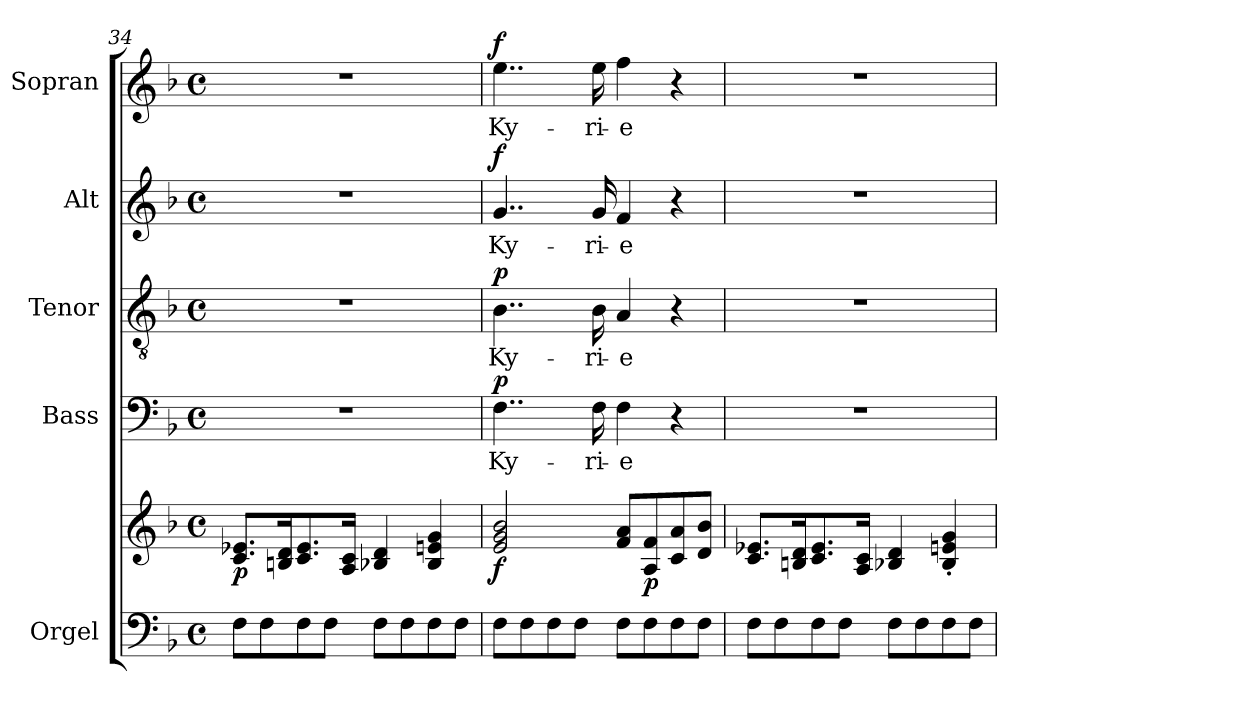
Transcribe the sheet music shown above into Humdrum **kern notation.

**kern	**kern	**dynam	**kern	**text	**dynam	**kern	**text	**dynam	**kern	**text	**dynam	**kern	**text	**dynam
*part5	*part5	*part5	*part4	*part4	*part4	*part3	*part3	*part3	*part2	*part2	*part2	*part1	*part1	*part1
*staff6	*staff5	*staff5/6	*staff4	*staff4	*staff4	*staff3	*staff3	*staff3	*staff2	*staff2	*staff2	*staff1	*staff1	*staff1
*I"Orgel	*	*	*I"Bass	*	*	*I"Tenor	*	*	*I"Alt	*	*	*I"Sopran	*	*
*I'Org.	*	*	*I'B.	*	*	*I'T.	*	*	*I'A.	*	*	*I'S.	*	*
*clefF4	*clefG2	*	*clefF4	*	*	*clefGv2	*	*	*clefG2	*	*	*clefG2	*	*
*k[b-]	*k[b-]	*	*k[b-]	*	*	*k[b-]	*	*	*k[b-]	*	*	*k[b-]	*	*
*F:	*F:	*	*F:	*	*	*F:	*	*	*F:	*	*	*F:	*	*
*M4/4	*M4/4	*	*M4/4	*	*	*M4/4	*	*	*M4/4	*	*	*M4/4	*	*
*met(c)	*met(c)	*	*met(c)	*	*	*met(c)	*	*	*met(c)	*	*	*met(c)	*	*
=34	=34	=34	=34	=34	=34	=34	=34	=34	=34	=34	=34	=34	=34	=34
!	!	!LO:DY:b	!	!	!	!	!	!	!	!	!	!	!	!
8F\L	8.c/ 8.e-X/L	p	1r	.	.	1r	.	.	1r	.	.	1r	.	.
8F\	.	.	.	.	.	.	.	.	.	.	.	.	.	.
.	16Bn/ 16d/k	.	.	.	.	.	.	.	.	.	.	.	.	.
8F\	8.c/ 8.e-/	.	.	.	.	.	.	.	.	.	.	.	.	.
8F\J	.	.	.	.	.	.	.	.	.	.	.	.	.	.
.	16A/ 16c/Jk	.	.	.	.	.	.	.	.	.	.	.	.	.
8F\L	4B-X/ 4d/	.	.	.	.	.	.	.	.	.	.	.	.	.
8F\	.	.	.	.	.	.	.	.	.	.	.	.	.	.
8F\	4B-/ 4en/ 4g/	.	.	.	.	.	.	.	.	.	.	.	.	.
8F\J	.	.	.	.	.	.	.	.	.	.	.	.	.	.
=35	=35	=35	=35	=35	=35	=35	=35	=35	=35	=35	=35	=35	=35	=35
!	!	!LO:DY:b	!	!LO:LY:b	!LO:DY:a	!	!LO:LY:b	!LO:DY:a	!	!LO:LY:b	!LO:DY:a	!	!LO:LY:b	!LO:DY:a
8F\L	2e/ 2g/ 2b-/	f	4..F\	Ky-	p	4..B-\	Ky-	p	4..g/	Ky-	f	4..ee\	Ky-	f
8F\	.	.	.	.	.	.	.	.	.	.	.	.	.	.
8F\	.	.	.	.	.	.	.	.	.	.	.	.	.	.
8F\J	.	.	.	.	.	.	.	.	.	.	.	.	.	.
!	!	!	!	!LO:LY:b	!	!	!LO:LY:b	!	!	!LO:LY:b	!	!	!LO:LY:b	!
.	.	.	16F\	-ri-	.	16B-\	-ri-	.	16g/	-ri-	.	16ee\	-ri-	.
!	!	!	!	!LO:LY:b	!	!	!LO:LY:b	!	!	!LO:LY:b	!	!	!LO:LY:b	!
8F\L	8f/ 8a/L	.	4F\	-e	.	4A/	-e	.	4f/	-e	.	4ff\	-e	.
!	!	!LO:DY:b	!	!	!	!	!	!	!	!	!	!	!	!
8F\	8A/ 8f/	p	.	.	.	.	.	.	.	.	.	.	.	.
8F\	8c/ 8a/	.	4r	.	.	4r	.	.	4r	.	.	4r	.	.
8F\J	8d/ 8b-/J	.	.	.	.	.	.	.	.	.	.	.	.	.
!!LO:LB:g=z
=36	=36	=36	=36	=36	=36	=36	=36	=36	=36	=36	=36	=36	=36	=36
8F\L	8.c/ 8.e-X/L	.	1r	.	.	1r	.	.	1r	.	.	1r	.	.
8F\	.	.	.	.	.	.	.	.	.	.	.	.	.	.
.	16Bn/ 16d/k	.	.	.	.	.	.	.	.	.	.	.	.	.
8F\	8.c/ 8.e-/	.	.	.	.	.	.	.	.	.	.	.	.	.
8F\J	.	.	.	.	.	.	.	.	.	.	.	.	.	.
.	16A/ 16c/Jk	.	.	.	.	.	.	.	.	.	.	.	.	.
8F\L	4B-X/ 4d/	.	.	.	.	.	.	.	.	.	.	.	.	.
8F\	.	.	.	.	.	.	.	.	.	.	.	.	.	.
8F\	4B-/'< 4en/'< 4g/'<	.	.	.	.	.	.	.	.	.	.	.	.	.
8F\J	.	.	.	.	.	.	.	.	.	.	.	.	.	.
=	=	=	=	=	=	=	=	=	=	=	=	=	=	=
*-	*-	*-	*-	*-	*-	*-	*-	*-	*-	*-	*-	*-	*-	*-
